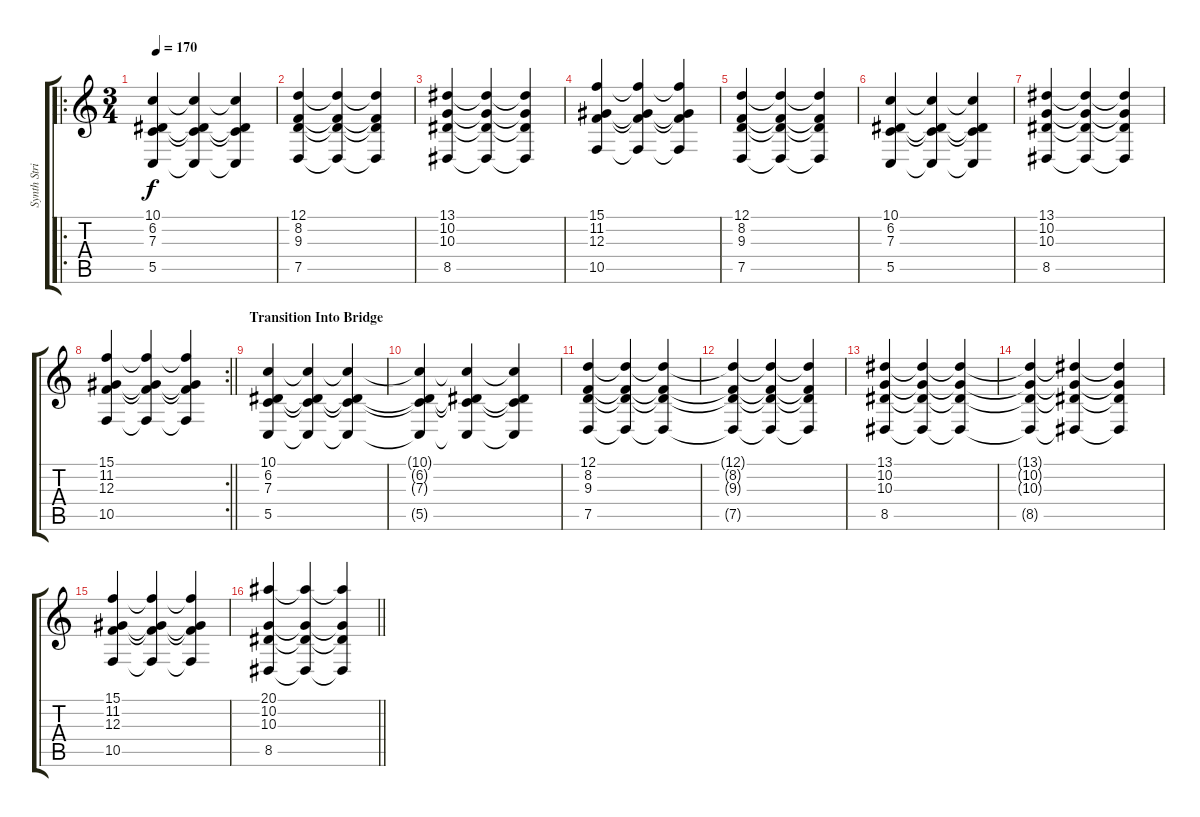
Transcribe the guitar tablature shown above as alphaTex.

\track ("Synth Strings" "Synth Stri") {instrument stringensemble1}
\staff {score tabs}
\tuning (D4 A3 F3 C3 G2 C2) {hide}
\ro
\ts (3 4)
\tempo 170
\clef g2
\ks c
(10.1 6.2 7.3 5.5).4{dy f} (10.1{t} 6.2{t} 7.3{t} 5.5{t}).4 (10.1{t} 6.2{t} 7.3{t} 5.5{t}).4 |
(12.1 8.2 9.3 7.5).4 (12.1{t} 8.2{t} 9.3{t} 7.5{t}).4 (12.1{t} 8.2{t} 9.3{t} 7.5{t}).4 |
(13.1 10.2 10.3 8.5).4 (13.1{t} 10.2{t} 10.3{t} 8.5{t}).4 (13.1{t} 10.2{t} 10.3{t} 8.5{t}).4 |
(15.1 11.2 12.3 10.5).4 (15.1{t} 11.2{t} 12.3{t} 10.5{t}).4 (15.1{t} 11.2{t} 12.3{t} 10.5{t}).4 |
(12.1 8.2 9.3 7.5).4 (12.1{t} 8.2{t} 9.3{t} 7.5{t}).4 (12.1{t} 8.2{t} 9.3{t} 7.5{t}).4 |
(10.1 6.2 7.3 5.5).4 (10.1{t} 6.2{t} 7.3{t} 5.5{t}).4 (10.1{t} 6.2{t} 7.3{t} 5.5{t}).4 |
(13.1 10.2 10.3 8.5).4 (13.1{t} 10.2{t} 10.3{t} 8.5{t}).4 (13.1{t} 10.2{t} 10.3{t} 8.5{t}).4 |
\rc 2
\barLineRight lightlight
(15.1 11.2 12.3 10.5).4 (15.1{t} 11.2{t} 12.3{t} 10.5{t}).4 (15.1{t} 11.2{t} 12.3{t} 10.5{t}).4 |
\section ("" "Transition Into Bridge")
(10.1 6.2 7.3 5.5).4 (10.1{t} 6.2{t} 7.3{t} 5.5{t}).4 (10.1{t} 6.2{t} 7.3{t} 5.5{t}).4 |
(10.1{t} 6.2{t} 7.3{t} 5.5{t}).4 (10.1{t} 6.2{t} 7.3{t} 5.5{t}).4 (10.1{t} 6.2{t} 7.3{t} 5.5{t}).4 |
(12.1 8.2 9.3 7.5).4 (12.1{t} 8.2{t} 9.3{t} 7.5{t}).4 (12.1{t} 8.2{t} 9.3{t} 7.5{t}).4 |
(12.1{t} 8.2{t} 9.3{t} 7.5{t}).4 (12.1{t} 8.2{t} 9.3{t} 7.5{t}).4 (12.1{t} 8.2{t} 9.3{t} 7.5{t}).4 |
(13.1 10.2 10.3 8.5).4 (13.1{t} 10.2{t} 10.3{t} 8.5{t}).4 (13.1{t} 10.2{t} 10.3{t} 8.5{t}).4 |
(13.1{t} 10.2{t} 10.3{t} 8.5{t}).4 (13.1{t} 10.2{t} 10.3{t} 8.5{t}).4 (13.1{t} 10.2{t} 10.3{t} 8.5{t}).4 |
(15.1 11.2 12.3 10.5).4 (15.1{t} 11.2{t} 12.3{t} 10.5{t}).4 (15.1{t} 11.2{t} 12.3{t} 10.5{t}).4 |
\barLineRight lightlight
(20.1 10.2 10.3 8.5).4 (20.1{t} 10.2{t} 10.3{t} 8.5{t}).4 (20.1{t} 10.2{t} 10.3{t} 8.5{t}).4
